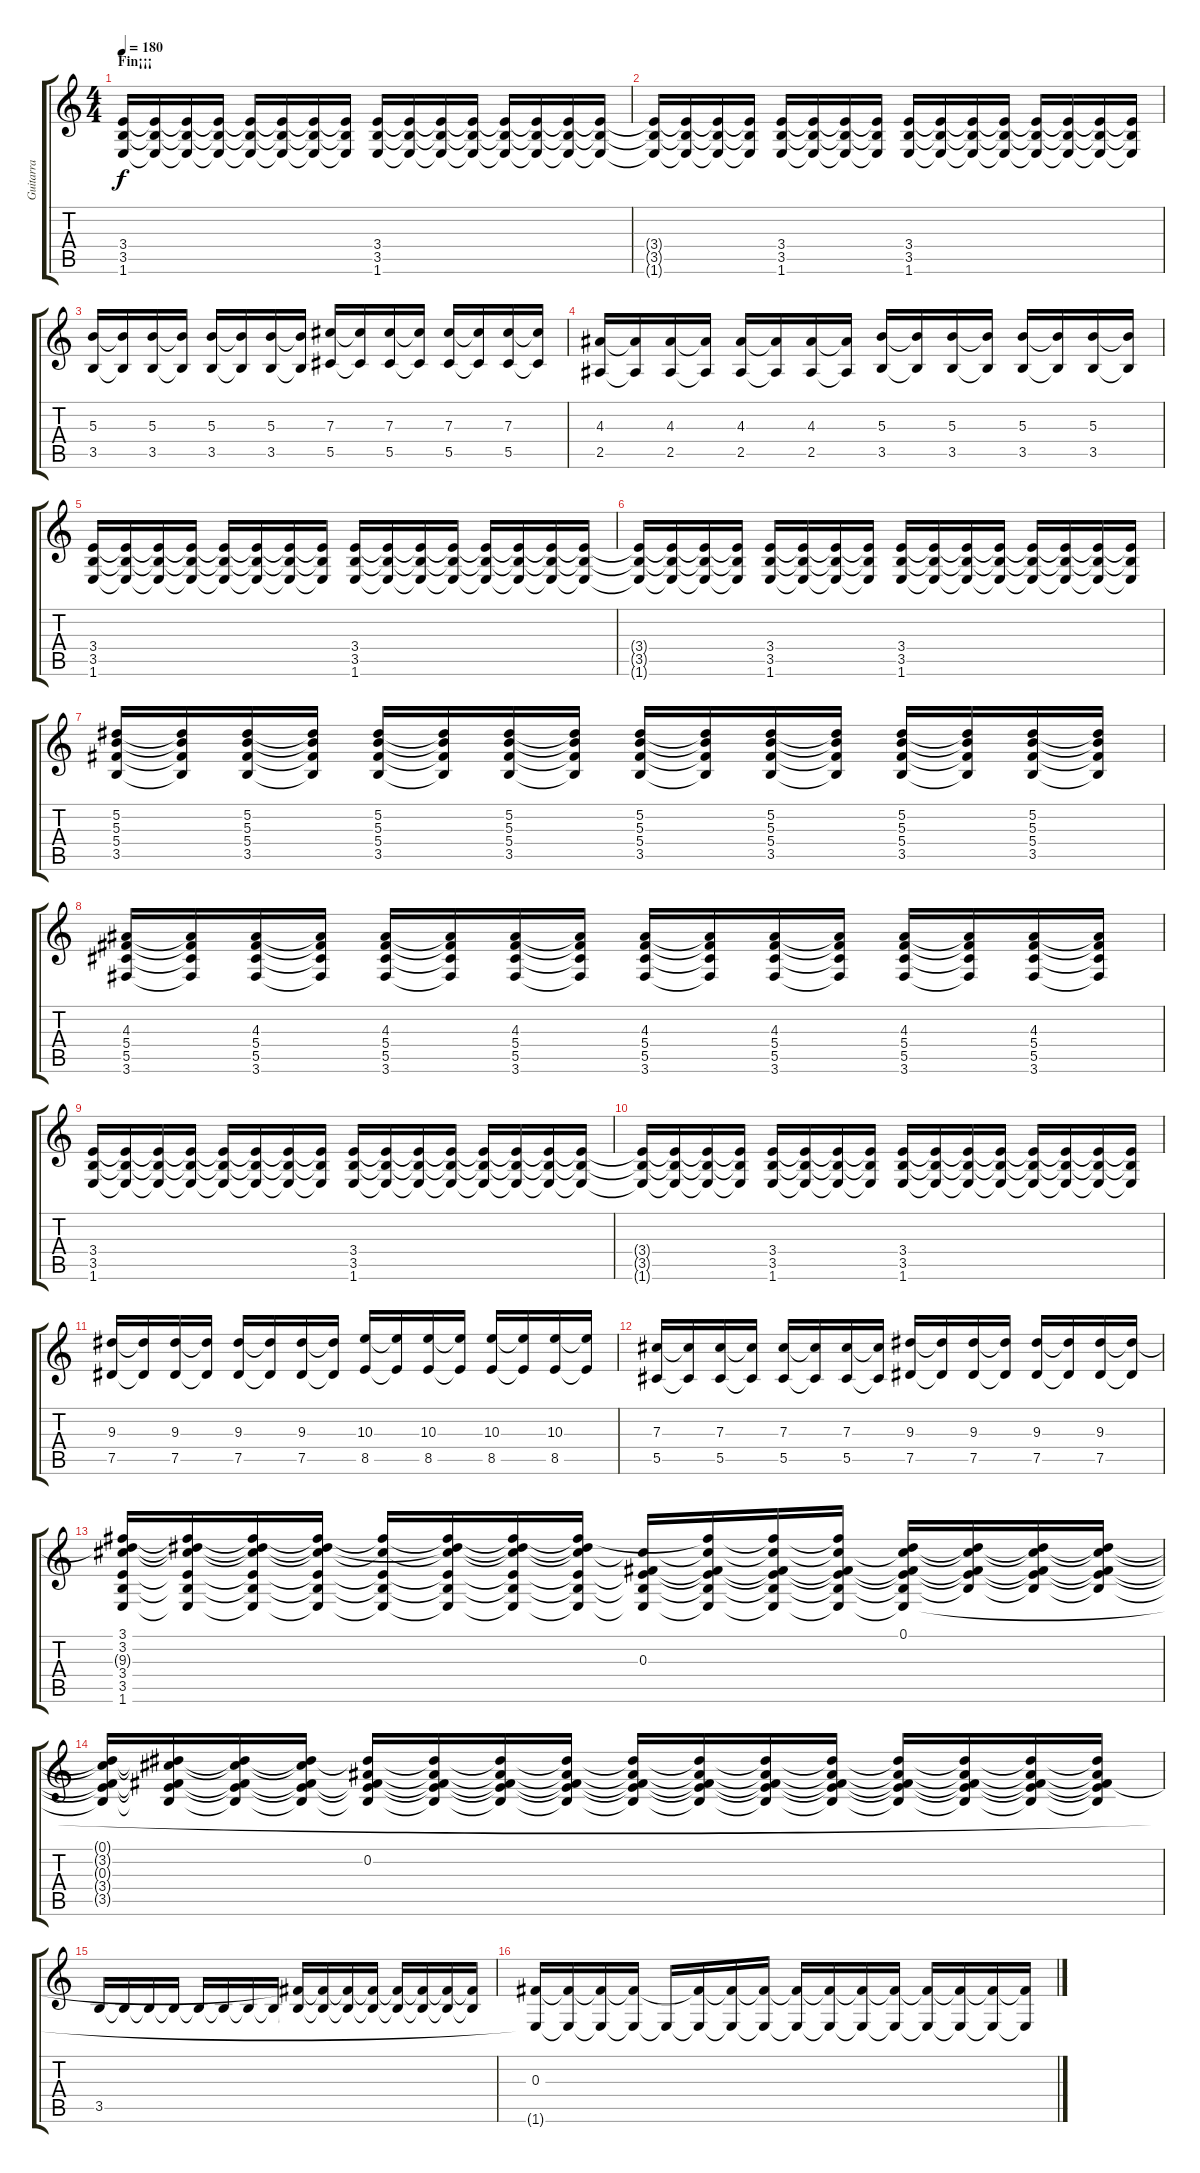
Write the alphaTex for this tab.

\track ("Guitarra" "Guitarra") {instrument electricguitarjazz}
\staff {score tabs}
\tuning (Eb4 Bb3 Gb3 Db3 Ab2 Eb2) {hide}
\ts (4 4)
\section ("" "Fin¡¡¡")
\tempo 180
\clef g2
\ks c
(3.4 3.5 1.6).16{dy f} (3.4{t} 3.5{t} 1.6{t}).16 (3.4{t} 3.5{t} 1.6{t}).16 (3.4{t} 3.5{t} 1.6{t}).16 (3.4{t} 3.5{t} 1.6{t}).16 (3.4{t} 3.5{t} 1.6{t}).16 (3.4{t} 3.5{t} 1.6{t}).16 (3.4{t} 3.5{t} 1.6{t}).16 (3.4 3.5 1.6).16 (3.4{t} 3.5{t} 1.6{t}).16 (3.4{t} 3.5{t} 1.6{t}).16 (3.4{t} 3.5{t} 1.6{t}).16 (3.4{t} 3.5{t} 1.6{t}).16 (3.4{t} 3.5{t} 1.6{t}).16 (3.4{t} 3.5{t} 1.6{t}).16 (3.4{t} 3.5{t} 1.6{t}).16 |
(3.4{t} 3.5{t} 1.6{t}).16 (3.4{t} 3.5{t} 1.6{t}).16 (3.4{t} 3.5{t} 1.6{t}).16 (3.4{t} 3.5{t} 1.6{t}).16 (3.4 3.5 1.6).16 (3.4{t} 3.5{t} 1.6{t}).16 (3.4{t} 3.5{t} 1.6{t}).16 (3.4{t} 3.5{t} 1.6{t}).16 (3.4 3.5 1.6).16 (3.4{t} 3.5{t} 1.6{t}).16 (3.4{t} 3.5{t} 1.6{t}).16 (3.4{t} 3.5{t} 1.6{t}).16 (3.4{t} 3.5{t} 1.6{t}).16 (3.4{t} 3.5{t} 1.6{t}).16 (3.4{t} 3.5{t} 1.6{t}).16 (3.4{t} 3.5{t} 1.6{t}).16 |
(5.3 3.5).16 (5.3{t} 3.5{t}).16 (5.3 3.5).16 (5.3{t} 3.5{t}).16 (5.3 3.5).16 (5.3{t} 3.5{t}).16 (5.3 3.5).16 (5.3{t} 3.5{t}).16 (7.3 5.5).16 (7.3{t} 5.5{t}).16 (7.3 5.5).16 (7.3{t} 5.5{t}).16 (7.3 5.5).16 (7.3{t} 5.5{t}).16 (7.3 5.5).16 (7.3{t} 5.5{t}).16 |
(4.3 2.5).16 (4.3{t} 2.5{t}).16 (4.3 2.5).16 (4.3{t} 2.5{t}).16 (4.3 2.5).16 (4.3{t} 2.5{t}).16 (4.3 2.5).16 (4.3{t} 2.5{t}).16 (5.3 3.5).16 (5.3{t} 3.5{t}).16 (5.3 3.5).16 (5.3{t} 3.5{t}).16 (5.3 3.5).16 (5.3{t} 3.5{t}).16 (5.3 3.5).16 (5.3{t} 3.5{t}).16 |
(3.4 3.5 1.6).16 (3.4{t} 3.5{t} 1.6{t}).16 (3.4{t} 3.5{t} 1.6{t}).16 (3.4{t} 3.5{t} 1.6{t}).16 (3.4{t} 3.5{t} 1.6{t}).16 (3.4{t} 3.5{t} 1.6{t}).16 (3.4{t} 3.5{t} 1.6{t}).16 (3.4{t} 3.5{t} 1.6{t}).16 (3.4 3.5 1.6).16 (3.4{t} 3.5{t} 1.6{t}).16 (3.4{t} 3.5{t} 1.6{t}).16 (3.4{t} 3.5{t} 1.6{t}).16 (3.4{t} 3.5{t} 1.6{t}).16 (3.4{t} 3.5{t} 1.6{t}).16 (3.4{t} 3.5{t} 1.6{t}).16 (3.4{t} 3.5{t} 1.6{t}).16 |
(3.4{t} 3.5{t} 1.6{t}).16 (3.4{t} 3.5{t} 1.6{t}).16 (3.4{t} 3.5{t} 1.6{t}).16 (3.4{t} 3.5{t} 1.6{t}).16 (3.4 3.5 1.6).16 (3.4{t} 3.5{t} 1.6{t}).16 (3.4{t} 3.5{t} 1.6{t}).16 (3.4{t} 3.5{t} 1.6{t}).16 (3.4 3.5 1.6).16 (3.4{t} 3.5{t} 1.6{t}).16 (3.4{t} 3.5{t} 1.6{t}).16 (3.4{t} 3.5{t} 1.6{t}).16 (3.4{t} 3.5{t} 1.6{t}).16 (3.4{t} 3.5{t} 1.6{t}).16 (3.4{t} 3.5{t} 1.6{t}).16 (3.4{t} 3.5{t} 1.6{t}).16 |
(5.2 5.3 5.4 3.5).16 (5.2{t} 5.3{t} 5.4{t} 3.5{t}).16 (5.2 5.3 5.4 3.5).16 (5.2{t} 5.3{t} 5.4{t} 3.5{t}).16 (5.2 5.3 5.4 3.5).16 (5.2{t} 5.3{t} 5.4{t} 3.5{t}).16 (5.2 5.3 5.4 3.5).16 (5.2{t} 5.3{t} 5.4{t} 3.5{t}).16 (5.2 5.3 5.4 3.5).16 (5.2{t} 5.3{t} 5.4{t} 3.5{t}).16 (5.2 5.3 5.4 3.5).16 (5.2{t} 5.3{t} 5.4{t} 3.5{t}).16 (5.2 5.3 5.4 3.5).16 (5.2{t} 5.3{t} 5.4{t} 3.5{t}).16 (5.2 5.3 5.4 3.5).16 (5.2{t} 5.3{t} 5.4{t} 3.5{t}).16 |
(4.3 5.4 5.5 3.6).16 (4.3{t} 5.4{t} 5.5{t} 3.6{t}).16 (4.3 5.4 5.5 3.6).16 (4.3{t} 5.4{t} 5.5{t} 3.6{t}).16 (4.3 5.4 5.5 3.6).16 (4.3{t} 5.4{t} 5.5{t} 3.6{t}).16 (4.3 5.4 5.5 3.6).16 (4.3{t} 5.4{t} 5.5{t} 3.6{t}).16 (4.3 5.4 5.5 3.6).16 (4.3{t} 5.4{t} 5.5{t} 3.6{t}).16 (4.3 5.4 5.5 3.6).16 (4.3{t} 5.4{t} 5.5{t} 3.6{t}).16 (4.3 5.4 5.5 3.6).16 (4.3{t} 5.4{t} 5.5{t} 3.6{t}).16 (4.3 5.4 5.5 3.6).16 (4.3{t} 5.4{t} 5.5{t} 3.6{t}).16 |
(3.4 3.5 1.6).16 (3.4{t} 3.5{t} 1.6{t}).16 (3.4{t} 3.5{t} 1.6{t}).16 (3.4{t} 3.5{t} 1.6{t}).16 (3.4{t} 3.5{t} 1.6{t}).16 (3.4{t} 3.5{t} 1.6{t}).16 (3.4{t} 3.5{t} 1.6{t}).16 (3.4{t} 3.5{t} 1.6{t}).16 (3.4 3.5 1.6).16 (3.4{t} 3.5{t} 1.6{t}).16 (3.4{t} 3.5{t} 1.6{t}).16 (3.4{t} 3.5{t} 1.6{t}).16 (3.4{t} 3.5{t} 1.6{t}).16 (3.4{t} 3.5{t} 1.6{t}).16 (3.4{t} 3.5{t} 1.6{t}).16 (3.4{t} 3.5{t} 1.6{t}).16 |
(3.4{t} 3.5{t} 1.6{t}).16 (3.4{t} 3.5{t} 1.6{t}).16 (3.4{t} 3.5{t} 1.6{t}).16 (3.4{t} 3.5{t} 1.6{t}).16 (3.4 3.5 1.6).16 (3.4{t} 3.5{t} 1.6{t}).16 (3.4{t} 3.5{t} 1.6{t}).16 (3.4{t} 3.5{t} 1.6{t}).16 (3.4 3.5 1.6).16 (3.4{t} 3.5{t} 1.6{t}).16 (3.4{t} 3.5{t} 1.6{t}).16 (3.4{t} 3.5{t} 1.6{t}).16 (3.4{t} 3.5{t} 1.6{t}).16 (3.4{t} 3.5{t} 1.6{t}).16 (3.4{t} 3.5{t} 1.6{t}).16 (3.4{t} 3.5{t} 1.6{t}).16 |
(9.3 7.5).16 (9.3{t} 7.5{t}).16 (9.3 7.5).16 (9.3{t} 7.5{t}).16 (9.3 7.5).16 (9.3{t} 7.5{t}).16 (9.3 7.5).16 (9.3{t} 7.5{t}).16 (10.3 8.5).16 (10.3{t} 8.5{t}).16 (10.3 8.5).16 (10.3{t} 8.5{t}).16 (10.3 8.5).16 (10.3{t} 8.5{t}).16 (10.3 8.5).16 (10.3{t} 8.5{t}).16 |
(7.3 5.5).16 (7.3{t} 5.5{t}).16 (7.3 5.5).16 (7.3{t} 5.5{t}).16 (7.3 5.5).16 (7.3{t} 5.5{t}).16 (7.3 5.5).16 (7.3{t} 5.5{t}).16 (9.3 7.5).16 (9.3{t} 7.5{t}).16 (9.3 7.5).16 (9.3{t} 7.5{t}).16 (9.3 7.5).16 (9.3{t} 7.5{t}).16 (9.3 7.5).16 (9.3{t} 7.5{t}).16 |
(3.1 3.2 9.3{t} 3.4 3.5 1.6).16 (3.1{t} 3.2{t} 9.3{t} 3.4{t} 3.5{t} 1.6{t}).16 (3.1{t} 3.2{t} 9.3{t} 3.4{t} 3.5{t} 1.6{t}).16 (3.1{t} 3.2{t} 9.3{t} 3.4{t} 3.5{t} 1.6{t}).16 (3.1{t} 3.2{t} 3.4{t} 3.5{t} 1.6{t}).16 (3.1{t} 3.2{t} 9.3{t} 3.4{t} 3.5{t} 1.6{t}).16 (3.1{t} 3.2{t} 9.3{t} 3.4{t} 3.5{t} 1.6{t}).16 (3.1{t} 3.2{t} 9.3{t} 3.4{t} 3.5{t} 1.6{t}).16 (3.2{t} 0.3 3.4{t} 3.5{t} 1.6{t}).16 (3.1{t} 3.2{t} 0.3{t} 3.4{t} 3.5{t} 1.6{t}).16 (3.1{t} 3.2{t} 0.3{t} 3.4{t} 3.5{t} 1.6{t}).16 (3.1{t} 3.2{t} 0.3{t} 3.4{t} 3.5{t} 1.6{t}).16 (0.1 3.2{t} 0.3{t} 3.4{t} 3.5{t} 1.6{t}).16 (0.1{t} 3.2{t} 0.3{t} 3.4{t} 3.5{t}).16 (0.1{t} 3.2{t} 0.3{t} 3.4{t} 3.5{t}).16 (0.1{t} 3.2{t} 0.3{t} 3.4{t} 3.5{t}).16 |
(0.1{t} 3.2{t} 0.3{t} 3.4{t} 3.5{t}).16 (0.1{t} 3.2{t} 0.3{t} 3.4{t} 3.5{t}).16 (0.1{t} 3.2{t} 0.3{t} 3.4{t} 3.5{t}).16 (0.1{t} 3.2{t} 0.3{t} 3.4{t} 3.5{t}).16 (0.1{t} 0.2 0.3{t} 3.4{t} 3.5{t}).16 (0.1{t} 0.2{t} 0.3{t} 3.4{t} 3.5{t}).16 (0.1{t} 0.2{t} 0.3{t} 3.4{t} 3.5{t}).16 (0.1{t} 0.2{t} 0.3{t} 3.4{t} 3.5{t}).16 (0.1{t} 0.2{t} 0.3{t} 3.4{t} 3.5{t}).16 (0.1{t} 0.2{t} 0.3{t} 3.4{t} 3.5{t}).16 (0.1{t} 0.2{t} 0.3{t} 3.4{t} 3.5{t}).16 (0.1{t} 0.2{t} 0.3{t} 3.4{t} 3.5{t}).16 (0.1{t} 0.2{t} 0.3{t} 3.4{t} 3.5{t}).16 (0.1{t} 0.2{t} 0.3{t} 3.4{t} 3.5{t}).16 (0.1{t} 0.2{t} 0.3{t} 3.4{t} 3.5{t}).16 (0.1{t} 0.2{t} 0.3{t} 3.4{t} 3.5{t}).16 |
3.5.16 3.5{t}.16 3.5{t}.16 3.5{t}.16 3.5{t}.16 3.5{t}.16 3.5{t}.16 3.5{t}.16 (0.3{t} 3.5{t}).16 (0.3{t} 3.5{t}).16 (0.3{t} 3.5{t}).16 (0.3{t} 3.5{t}).16 (0.3{t} 3.5{t}).16 (0.3{t} 3.5{t}).16 (0.3{t} 3.5{t}).16 (0.3{t} 3.5{t}).16 |
(0.3 1.6{t}).16 (0.3{t} 1.6{t}).16 (0.3{t} 1.6{t}).16 (0.3{t} 1.6{t}).16 1.6{t}.16 (0.3{t} 1.6{t}).16 (0.3{t} 1.6{t}).16 (0.3{t} 1.6{t}).16 (0.3{t} 1.6{t}).16 (0.3{t} 1.6{t}).16 (0.3{t} 1.6{t}).16 (0.3{t} 1.6{t}).16 (0.3{t} 1.6{t}).16 (0.3{t} 1.6{t}).16 (0.3{t} 1.6{t}).16 (0.3{t} 1.6{t}).16
